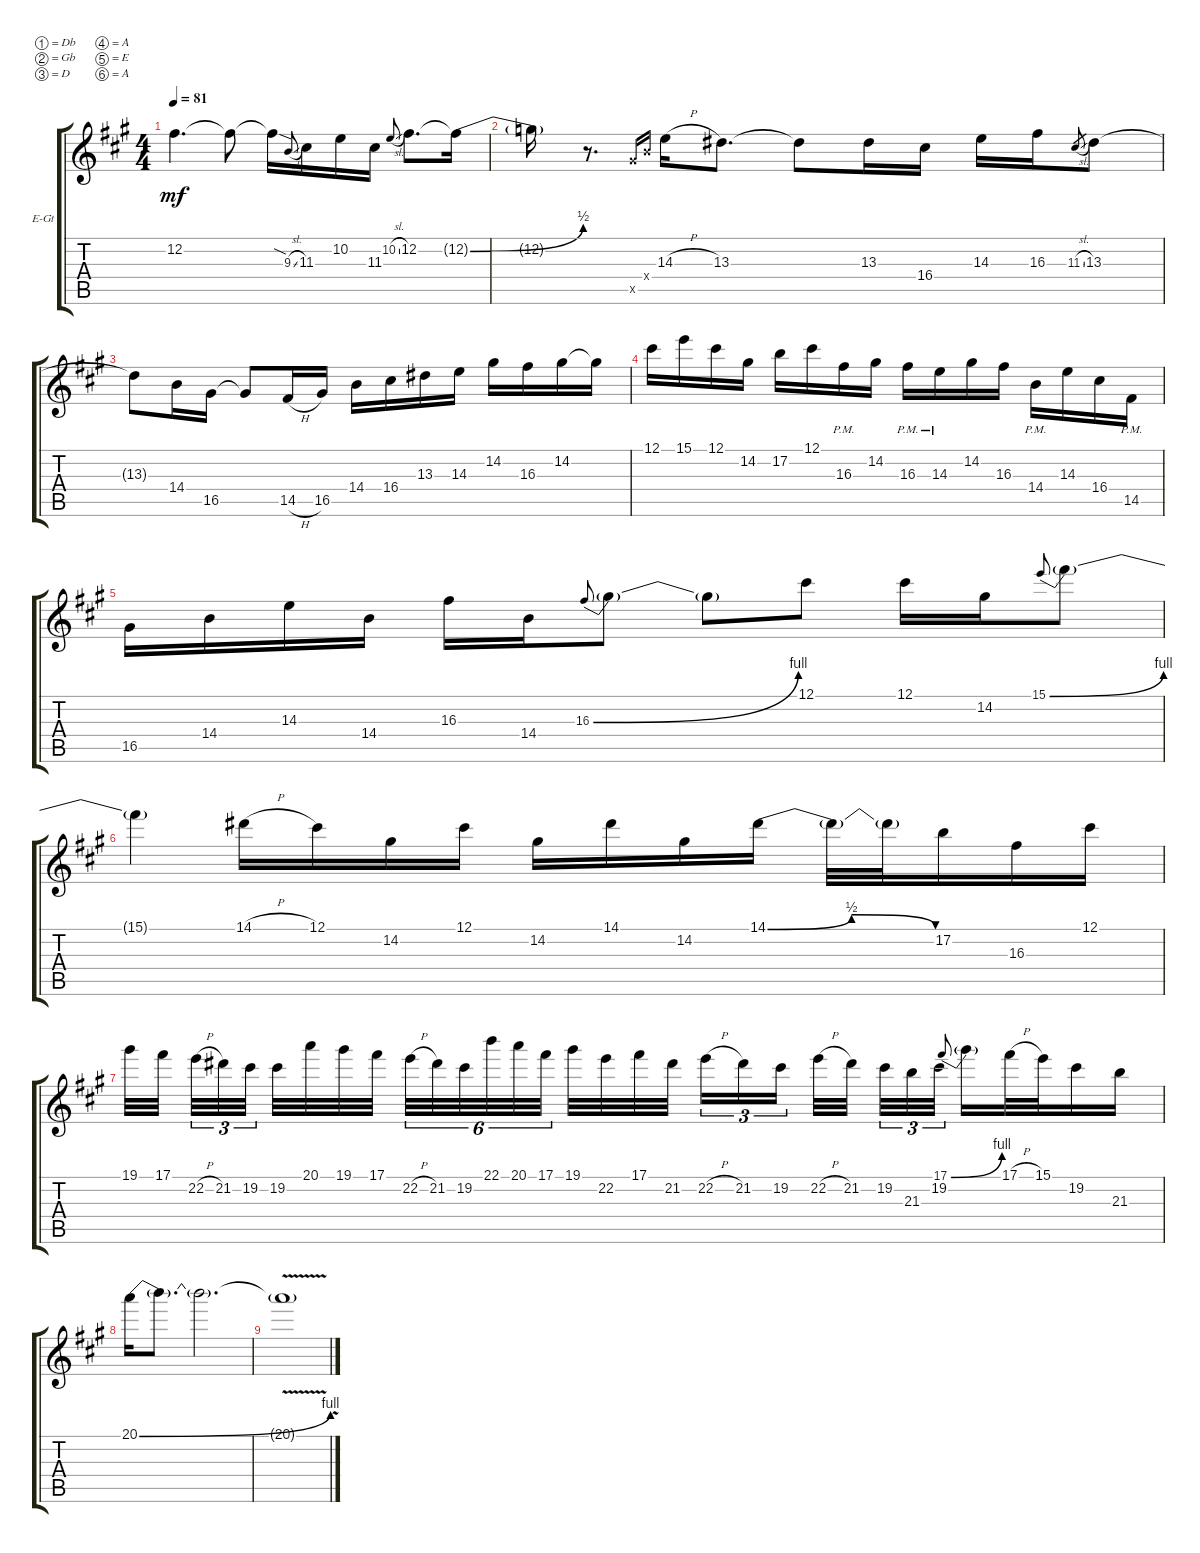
\defaultSystemsLayout 4
\bracketExtendMode groupsimilarinstruments
\firstSystemTrackNameOrientation horizontal
\otherSystemsTrackNameOrientation horizontal
\track ("Electric Guitar" "E-Gt") {instrument distortionguitar}
\staff {score tabs}
\tuning (Db4 Gb3 D3 A2 E2 A1)
\ts (4 4)
\tempo 81
\clef g2
\ks f#minor
12.2{t}.4{d dy mf} 12.2{t}.8 12.2{sod t}.16 9.3{sl}.8{gr onbeat} 11.3.16 10.2.16 11.3.16 10.2{sl}.8{gr onbeat} 12.2.8{d} 12.2{be (bend 0 0 15 2) t}.16 |
12.2{t}.16 r.8{d} 16.5{x}.16{gr onbeat} 14.4{x}.16{gr onbeat} 14.3{h}.16 13.3.8{d} 13.3{t}.8 13.3.16 16.4.16 14.3.16 16.3.16 11.3{sl}.8{gr} 13.3.8 |
13.3{t}.8 14.4.16 16.5.16 16.5{t}.8 14.5{h}.16 16.5.16 14.4.16 16.4.16 13.3.16 14.3.16 14.2.16 16.3.16 14.2.16 14.2{t}.16 |
12.1.16 15.1.16 12.1.16 14.2.16 17.2.16 12.1.16 16.3{pm}.16 14.2.16 16.3{pm}.16 14.3{pm}.16 14.2.16 16.3.16 14.4{pm}.16 14.3.16 16.4.16 14.5{pm}.16 |
16.5.16 14.4.16 14.3.16 14.4.16 16.3.16 14.4.16 16.3{be (bend 0 0 15 4)}.8{gr onbeat} 16.3{t}.8 16.3{t}.8 12.1.8 12.1.16 14.2.16 15.1{be (bend 0 0 15 4)}.8{gr onbeat} 15.1{t}.8 |
15.1{t}.4 14.1{h}.16 12.1.16 14.2.16 12.1.16 14.2.16 14.1.16 14.2.16 14.1{be (bendrelease 0 0 10.799999999999999 2 20.4 2 30 0)}.16 14.1{t}.32 14.1{t}.32 17.2.16 16.3.16 12.1.16 |
19.1.32 17.1.32 22.2{h}.32{tu (3 2)} 21.2.32{tu (3 2)} 19.2.32{tu (3 2)} 19.2.32 20.1.32 19.1.32 17.1.32 22.2{h}.32{tu (6 4)} 21.2.32{tu (6 4)} 19.2.32{tu (6 4)} 22.1.32{tu (6 4)} 20.1.32{tu (6 4)} 17.1.32{tu (6 4)} 19.1.32 22.2.32 17.1.32 21.2.32 22.2{h}.16{tu (3 2)} 21.2.16{tu (3 2)} 19.2.16{tu (3 2)} 22.2{h}.32 21.2.32 19.2.32{tu (3 2)} 21.3.32{tu (3 2)} 19.2.32{tu (3 2)} 17.1{be (bend 0 0 15 4)}.8{gr onbeat} 17.1{t}.16 17.1{h}.32 15.1.32 19.2.16 21.3.16 |
20.1{be (bend 0 0 15 4)}.16 20.1{t}.8{d} 20.1{t}.2{d} |
20.1{v t}.1
